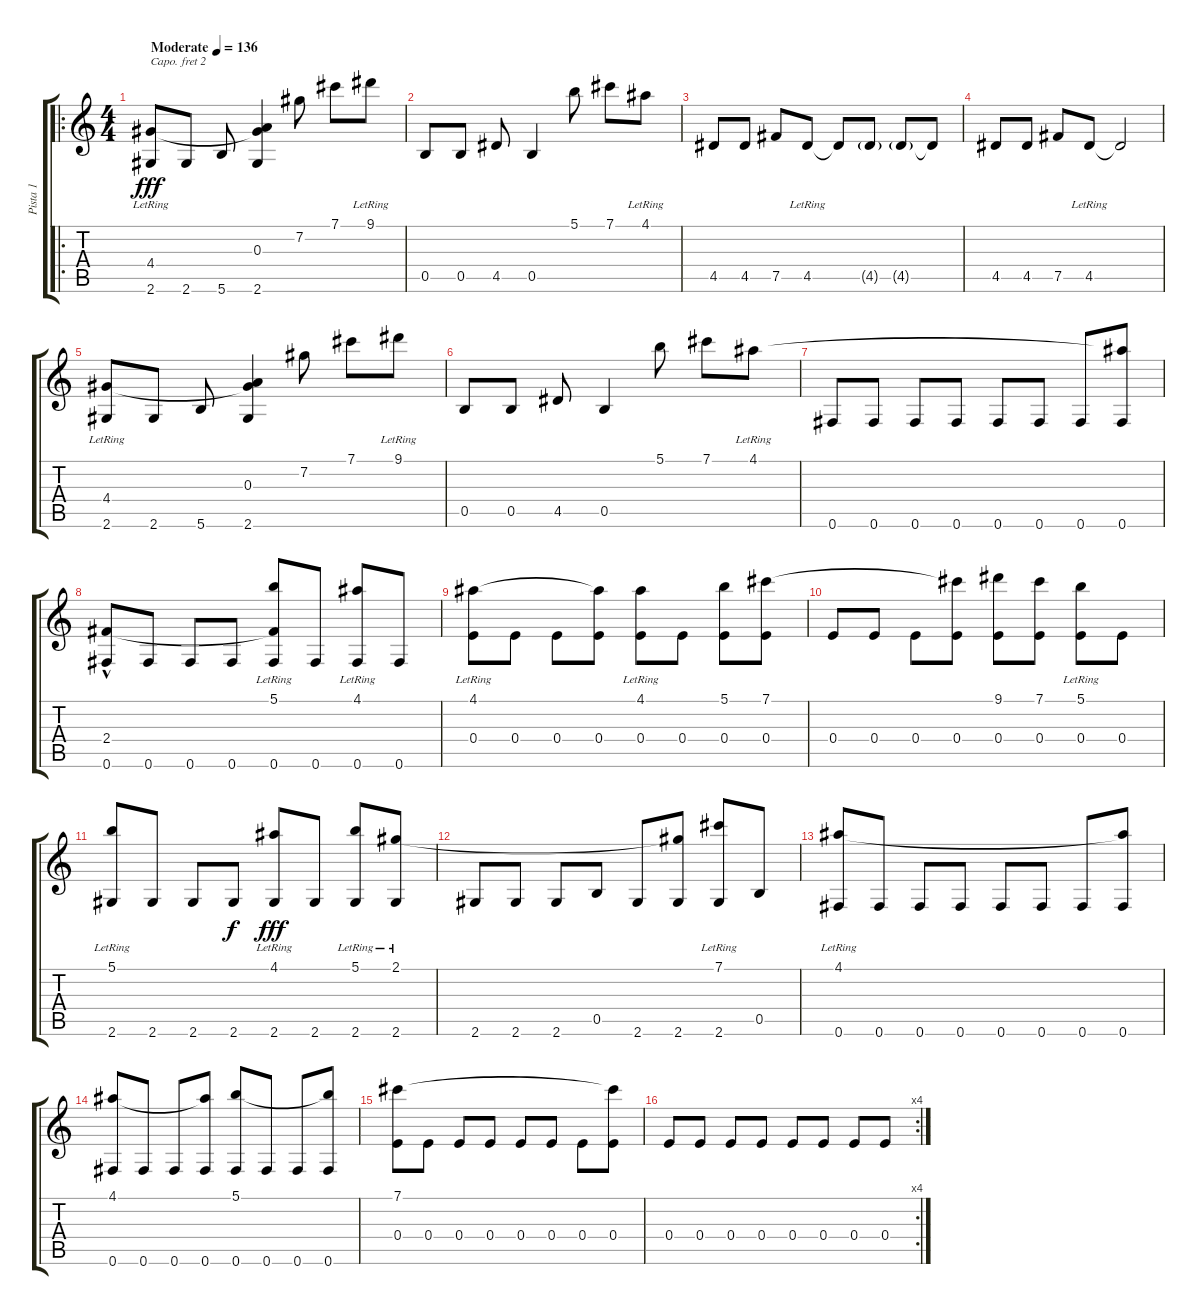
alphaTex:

\track ("Pista 1" "Pista 1") {instrument electricguitarmuted}
\staff {score tabs}
\capo 2
\tuning (E4 B3 G3 D3 A2 E2) {hide}
\ro
\ts (4 4)
\tempo (136 "Moderate")
\clef g2
\ks c
(4.4{lr} 2.6).8{dy fff instrument electricguitarmuted} 2.6.8 5.6.8 (0.3 4.4{t} 2.6).4 7.2.8 7.1.8 9.1{lr}.8 |
0.5.8 0.5.8 4.5.8 0.5.4 5.1.8 7.1.8 4.1{lr}.8 |
4.5.8 4.5.8 7.5.8 4.5{lr}.8 4.5{t}.8 4.5{g}.8 4.5{g}.8 4.5{t}.8 |
4.5.8 4.5.8 7.5.8 4.5{lr}.8 4.5{t}.2 |
(4.4{lr} 2.6).8 2.6.8 5.6.8 (0.3 4.4{t} 2.6).4 7.2.8 7.1.8 9.1{lr}.8 |
0.5.8 0.5.8 4.5.8 0.5.4 5.1.8 7.1.8 4.1{lr}.8 |
0.6.8 0.6.8 0.6.8 0.6.8 0.6.8 0.6.8 0.6.8 (4.1{t} 0.6).8 |
(2.4{hac} 0.6{hac}).8 0.6.8 0.6.8 0.6.8 (5.1{lr} 2.4{t} 0.6).8 0.6.8 (4.1{lr} 0.6).8 0.6.8 |
(4.1{lr} 0.4).8 0.4.8 0.4.8 (4.1{t} 0.4).8 (4.1{lr} 0.4).8 0.4.8 (5.1 0.4).8 (7.1 0.4).8 |
0.4.8 0.4.8 0.4.8 (7.1{t} 0.4).8 (9.1 0.4).8 (7.1 0.4).8 (5.1{lr} 0.4).8 0.4.8 |
(5.1{lr} 2.6).8 2.6.8 2.6.8 2.6.8{dy f} (4.1{lr} 2.6).8{dy fff} 2.6.8 (5.1{lr} 2.6).8 (2.1{lr} 2.6).8 |
2.6.8 2.6.8 2.6.8 0.5.8 2.6.8 (2.1{t} 2.6).8 (7.1{lr} 2.6).8 0.5.8 |
(4.1{lr} 0.6).8 0.6.8 0.6.8 0.6.8 0.6.8 0.6.8 0.6.8 (4.1{t} 0.6).8 |
(4.1 0.6).8 0.6.8 0.6.8 (4.1{t} 0.6).8 (5.1 0.6).8 0.6.8 0.6.8 (5.1{t} 0.6).8 |
(7.1 0.4).8 0.4.8 0.4.8 0.4.8 0.4.8 0.4.8 0.4.8 (7.1{t} 0.4).8 |
\rc 4
0.4.8 0.4.8 0.4.8 0.4.8 0.4.8 0.4.8 0.4.8 0.4.8
